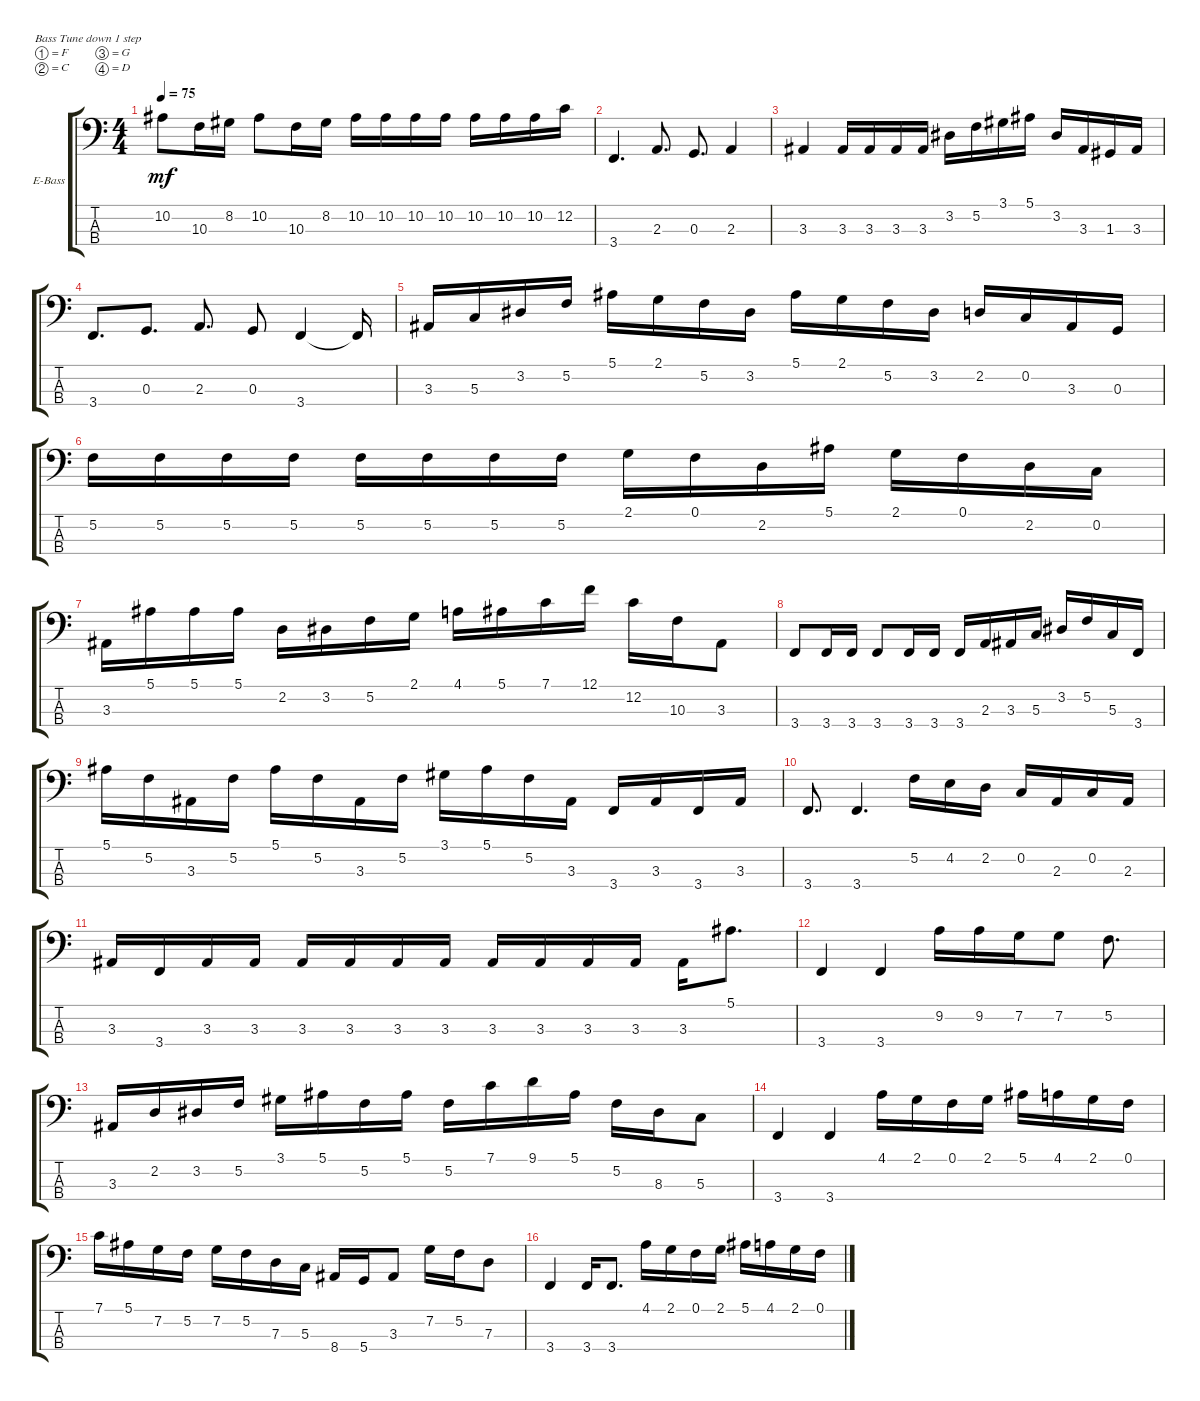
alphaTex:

\defaultSystemsLayout 4
\bracketExtendMode groupsimilarinstruments
\firstSystemTrackNameOrientation horizontal
\otherSystemsTrackNameOrientation horizontal
\track ("James Lomenzo" "E-Bass") {instrument electricbassfinger}
\staff {score tabs}
\tuning (F2 C2 G1 D1)
\ts (4 4)
\tempo 75
\clef f4
\ks c
10.2.8{dy mf} 10.3.16 8.2.16 10.2.8 10.3.16 8.2.16 10.2.16 10.2.16 10.2.16 10.2.16 10.2.16 10.2.16 10.2.16 12.2.16 |
3.4.4{d} 2.3.8{d} 0.3.8{d} 2.3.4 |
3.3.4 3.3.16 3.3.16 3.3.16 3.3.16 3.2.16 5.2.16 3.1.16 5.1.16 3.2.16 3.3.16 1.3.16 3.3.16 |
3.4.8{d} 0.3.8{d} 2.3.8{d} 0.3.8 3.4.4 3.4{t}.16 |
3.3.16 5.3.16 3.2.16 5.2.16 5.1.16 2.1.16 5.2.16 3.2.16 5.1.16 2.1.16 5.2.16 3.2.16 2.2.16 0.2.16 3.3.16 0.3.16 |
5.2.16 5.2.16 5.2.16 5.2.16 5.2.16 5.2.16 5.2.16 5.2.16 2.1.16 0.1.16 2.2.16 5.1.16 2.1.16 0.1.16 2.2.16 0.2.16 |
3.3.16 5.1.16 5.1.16 5.1.16 2.2.16 3.2.16 5.2.16 2.1.16 4.1.16 5.1.16 7.1.16 12.1.16 12.2.16 10.3.16 3.3.8 |
3.4.8 3.4.16 3.4.16 3.4.8 3.4.16 3.4.16 3.4.16 2.3.16 3.3.16 5.3.16 3.2.16 5.2.16 5.3.16 3.4.16 |
5.1.16 5.2.16 3.3.16 5.2.16 5.1.16 5.2.16 3.3.16 5.2.16 3.1.16 5.1.16 5.2.16 3.3.16 3.4.16 3.3.16 3.4.16 3.3.16 |
3.4.8{d} 3.4.4{d} 5.2.16 4.2.16 2.2.16 0.2.16 2.3.16 0.2.16 2.3.16 |
3.3.16 3.4.16 3.3.16 3.3.16 3.3.16 3.3.16 3.3.16 3.3.16 3.3.16 3.3.16 3.3.16 3.3.16 3.3.16 5.1.8{d} |
3.4.4 3.4.4 9.2.16 9.2.16 7.2.16 7.2.8 5.2.8{d} |
3.3.16 2.2.16 3.2.16 5.2.16 3.1.16 5.1.16 5.2.16 5.1.16 5.2.16 7.1.16 9.1.16 5.1.16 5.2.16 8.3.16 5.3.8 |
3.4.4 3.4.4 4.1.16 2.1.16 0.1.16 2.1.16 5.1.16 4.1.16 2.1.16 0.1.16 |
7.1.16 5.1.16 7.2.16 5.2.16 7.2.16 5.2.16 7.3.16 5.3.16 8.4.16 5.4.16 3.3.8 7.2.16 5.2.16 7.3.8 |
3.4.4 3.4.16 3.4.8{d} 4.1.16 2.1.16 0.1.16 2.1.16 5.1.16 4.1.16 2.1.16 0.1.16
